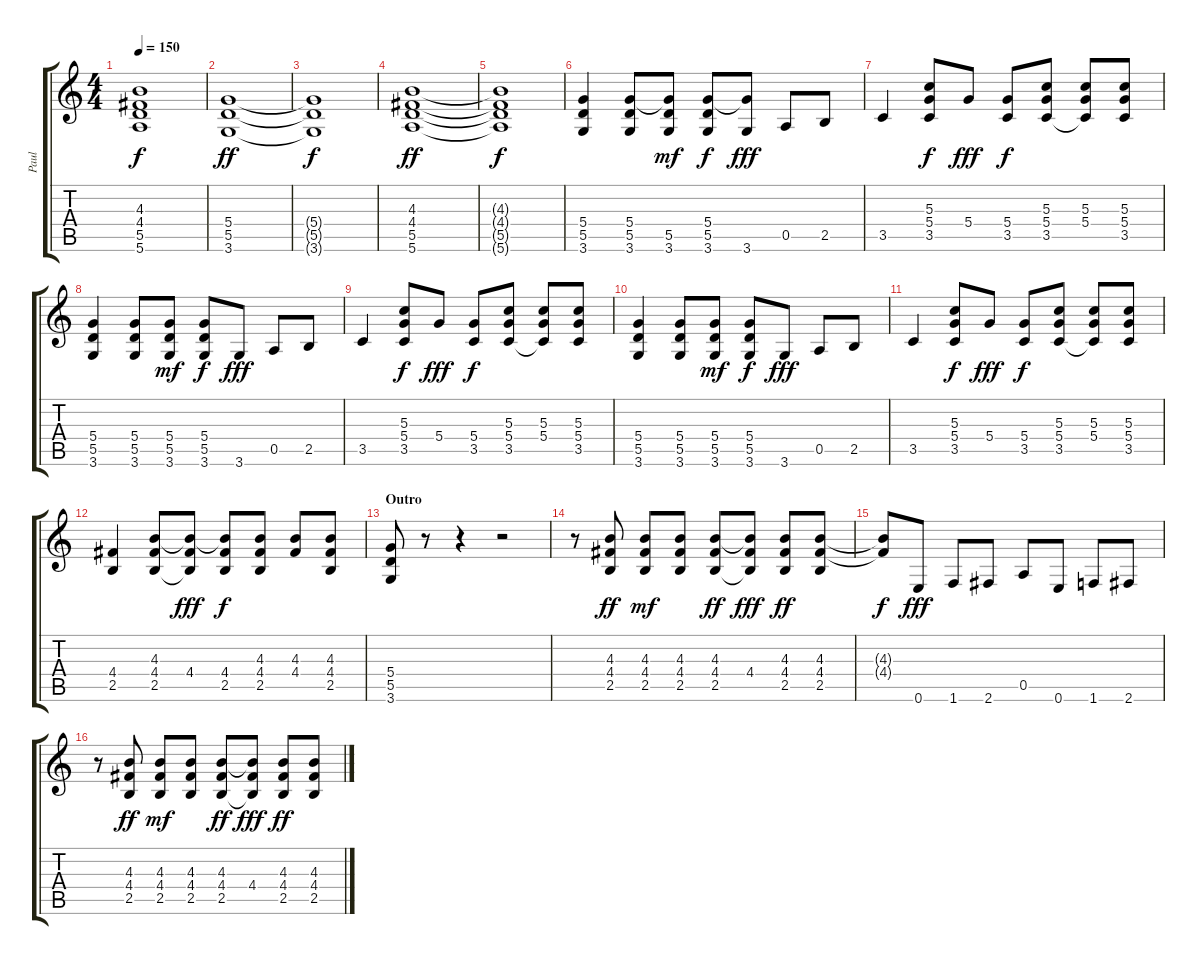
\track ("Paul" "Paul") {instrument overdrivenguitar}
\staff {score tabs}
\tuning (E4 B3 G3 D3 A2 E2) {hide}
\ts (4 4)
\tempo 150
\clef g2
\ks c
(4.3{t} 4.4{t} 5.5{t} 5.6{t}).1{dy f} |
(5.4 5.5 3.6).1{dy ff} |
(5.4{t} 5.5{t} 3.6{t}).1{dy f} |
(4.3 4.4 5.5 5.6).1{dy ff} |
(4.3{t} 4.4{t} 5.5{t} 5.6{t}).1{dy f} |
(5.4 5.5 3.6).4 (5.4 5.5 3.6).8 (5.4{t} 5.5 3.6).8{dy mf} (5.4 5.5 3.6).8{dy f} (5.4{t} 3.6).8{dy fff} 0.5.8 2.5.8 |
3.5.4 (5.3 5.4 3.5).8{dy f} 5.4.8{dy fff} (5.4 3.5).8{dy f} (5.3 5.4 3.5).8 (5.3 5.4 3.5{t}).8 (5.3 5.4 3.5).8 |
(5.4 5.5 3.6).4 (5.4 5.5 3.6).8 (5.4 5.5 3.6).8{dy mf} (5.4 5.5 3.6).8{dy f} 3.6.8{dy fff} 0.5.8 2.5.8 |
3.5.4 (5.3 5.4 3.5).8{dy f} 5.4.8{dy fff} (5.4 3.5).8{dy f} (5.3 5.4 3.5).8 (5.3 5.4 3.5{t}).8 (5.3 5.4 3.5).8 |
(5.4 5.5 3.6).4 (5.4 5.5 3.6).8 (5.4 5.5 3.6).8{dy mf} (5.4 5.5 3.6).8{dy f} 3.6.8{dy fff} 0.5.8 2.5.8 |
3.5.4 (5.3 5.4 3.5).8{dy f} 5.4.8{dy fff} (5.4 3.5).8{dy f} (5.3 5.4 3.5).8 (5.3 5.4 3.5{t}).8 (5.3 5.4 3.5).8 |
(4.4 2.5).4 (4.3 4.4 2.5).8 (4.3{t} 4.4 2.5{t}).8{dy fff} (4.3{t} 4.4 2.5).8{dy f} (4.3 4.4 2.5).8 (4.3 4.4).8 (4.3 4.4 2.5).8 |
\section ("" "Outro")
(5.4 5.5 3.6).8 r.8 r.4 r.2 |
r.8 (4.3 4.4 2.5).8{dy ff} (4.3 4.4 2.5).8{dy mf} (4.3 4.4 2.5).8 (4.3 4.4 2.5).8{dy ff} (4.3{t} 4.4 2.5{t}).8{dy fff} (4.3 4.4 2.5).8{dy ff} (4.3 4.4 2.5).8 |
(4.3{t} 4.4{t}).8{dy f} 0.6.8{dy fff} 1.6.8 2.6.8 0.5.8 0.6.8 1.6.8 2.6.8 |
r.8 (4.3 4.4 2.5).8{dy ff} (4.3 4.4 2.5).8{dy mf} (4.3 4.4 2.5).8 (4.3 4.4 2.5).8{dy ff} (4.3{t} 4.4 2.5{t}).8{dy fff} (4.3 4.4 2.5).8{dy ff} (4.3 4.4 2.5).8
